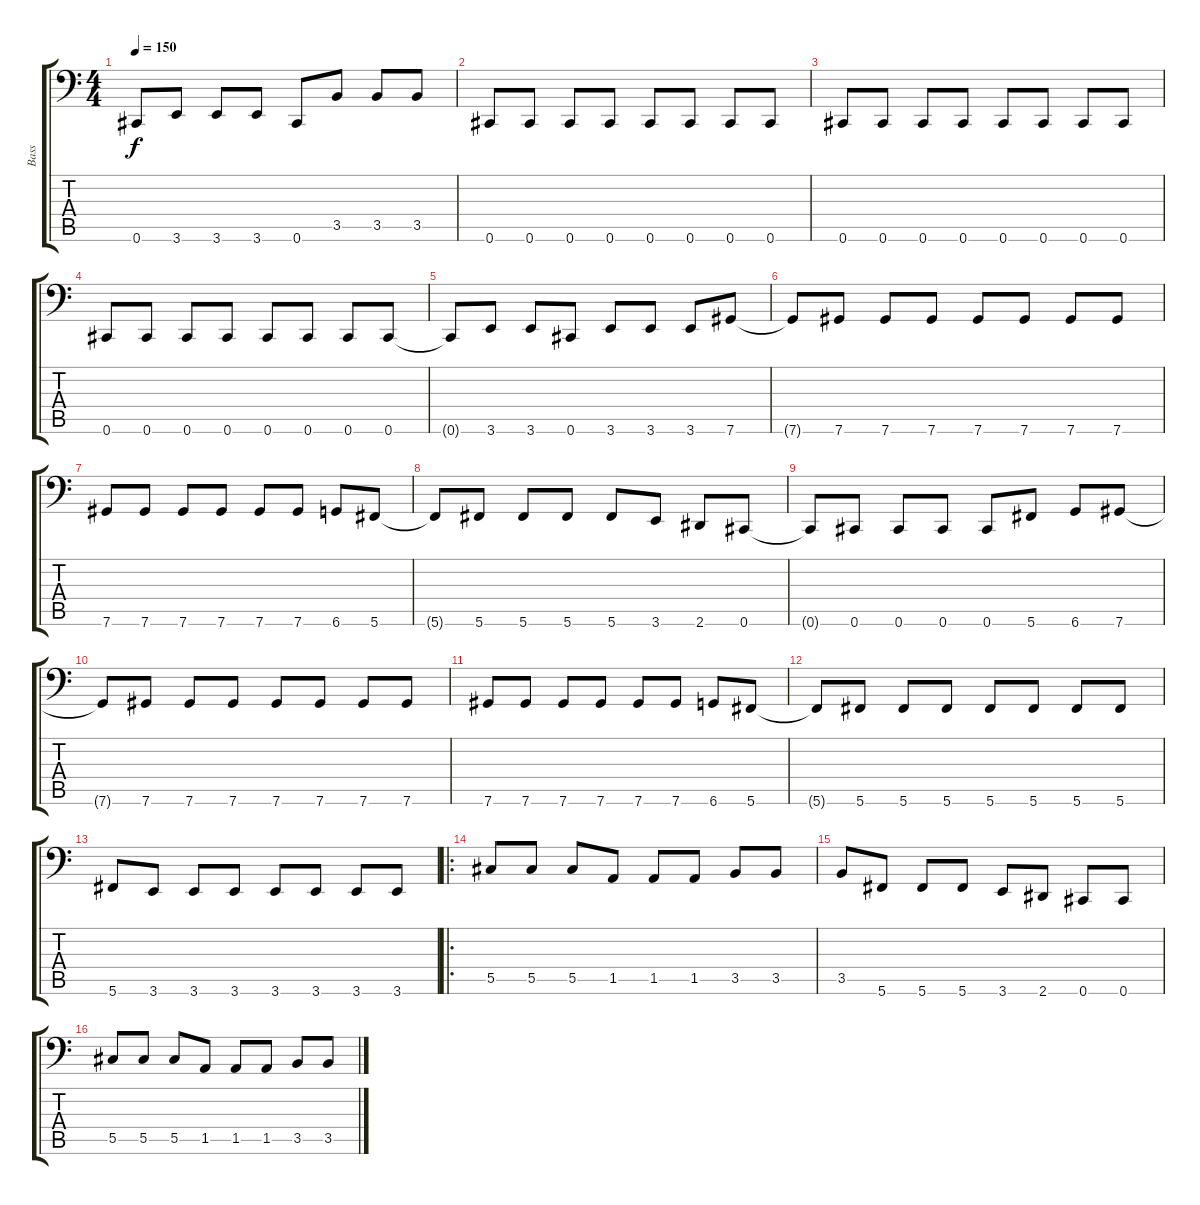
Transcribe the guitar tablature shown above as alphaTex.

\track ("Bass " "Bass ") {instrument distortionguitar}
\staff {score tabs}
\tuning (Eb3 Bb2 Gb2 Db2 Ab1 Db1) {hide}
\ts (4 4)
\tempo 150
\clef f4
\ks c
0.6.8{dy f} 3.6.8 3.6.8 3.6.8 0.6.8 3.5.8 3.5.8 3.5.8 |
0.6.8 0.6.8 0.6.8 0.6.8 0.6.8 0.6.8 0.6.8 0.6.8 |
0.6.8 0.6.8 0.6.8 0.6.8 0.6.8 0.6.8 0.6.8 0.6.8 |
0.6.8 0.6.8 0.6.8 0.6.8 0.6.8 0.6.8 0.6.8 0.6.8 |
0.6{t}.8 3.6.8 3.6.8 0.6.8 3.6.8 3.6.8 3.6.8 7.6.8 |
7.6{t}.8 7.6.8 7.6.8 7.6.8 7.6.8 7.6.8 7.6.8 7.6.8 |
7.6.8 7.6.8 7.6.8 7.6.8 7.6.8 7.6.8 6.6.8 5.6.8 |
5.6{t}.8 5.6.8 5.6.8 5.6.8 5.6.8 3.6.8 2.6.8 0.6.8 |
0.6{t}.8 0.6.8 0.6.8 0.6.8 0.6.8 5.6.8 6.6.8 7.6.8 |
7.6{t}.8 7.6.8 7.6.8 7.6.8 7.6.8 7.6.8 7.6.8 7.6.8 |
7.6.8 7.6.8 7.6.8 7.6.8 7.6.8 7.6.8 6.6.8 5.6.8 |
5.6{t}.8 5.6.8 5.6.8 5.6.8 5.6.8 5.6.8 5.6.8 5.6.8 |
5.6.8 3.6.8 3.6.8 3.6.8 3.6.8 3.6.8 3.6.8 3.6.8 |
\ro
5.5.8 5.5.8 5.5.8 1.5.8 1.5.8 1.5.8 3.5.8 3.5.8 |
3.5.8 5.6.8 5.6.8 5.6.8 3.6.8 2.6.8 0.6.8 0.6.8 |
5.5.8 5.5.8 5.5.8 1.5.8 1.5.8 1.5.8 3.5.8 3.5.8
